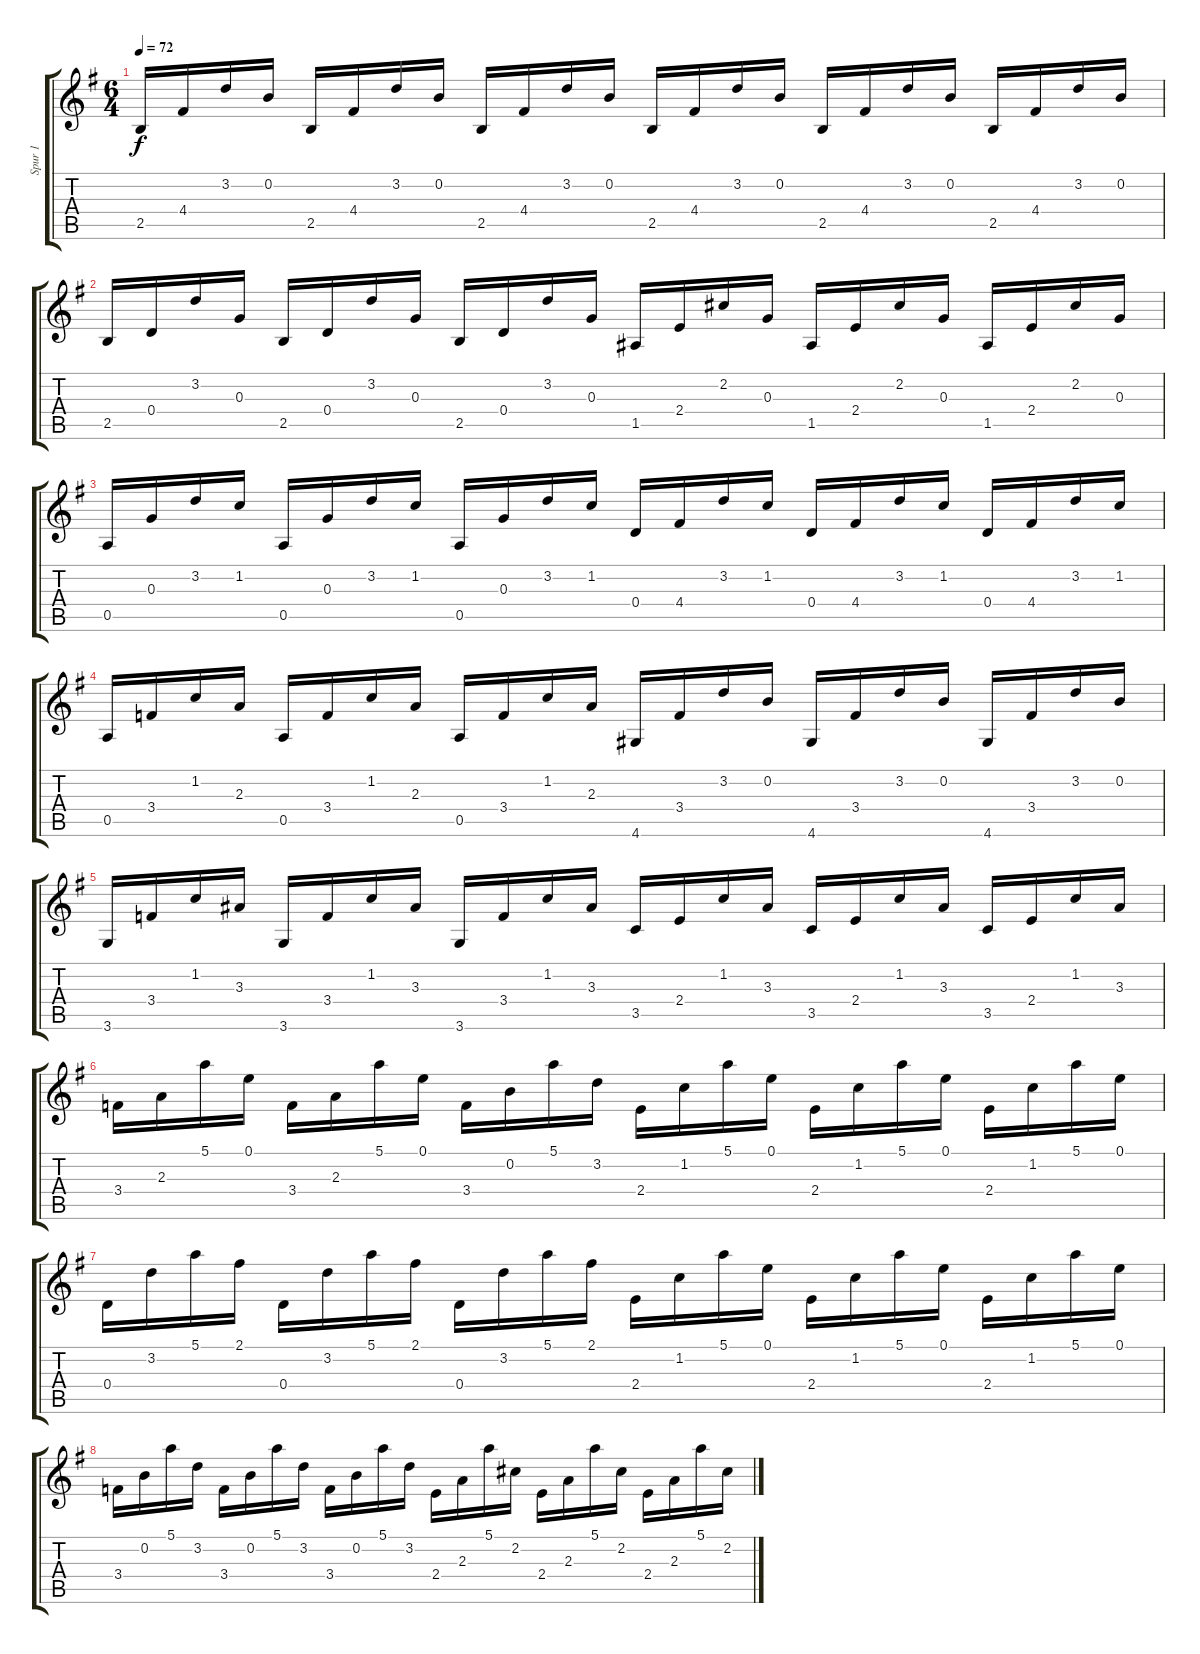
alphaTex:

\track ("Spur 1" "Spur 1") {instrument acousticguitarnylon}
\staff {score tabs}
\tuning (E4 B3 G3 D3 A2 E2) {hide}
\ts (6 4)
\tempo 72
\clef g2
\ks g
2.5.16{dy f} 4.4.16 3.2.16 0.2.16 2.5.16 4.4.16 3.2.16 0.2.16 2.5.16 4.4.16 3.2.16 0.2.16 2.5.16 4.4.16 3.2.16 0.2.16 2.5.16 4.4.16 3.2.16 0.2.16 2.5.16 4.4.16 3.2.16 0.2.16 |
2.5.16 0.4.16 3.2.16 0.3.16 2.5.16 0.4.16 3.2.16 0.3.16 2.5.16 0.4.16 3.2.16 0.3.16 1.5.16 2.4.16 2.2.16 0.3.16 1.5.16 2.4.16 2.2.16 0.3.16 1.5.16 2.4.16 2.2.16 0.3.16 |
0.5.16 0.3.16 3.2.16 1.2.16 0.5.16 0.3.16 3.2.16 1.2.16 0.5.16 0.3.16 3.2.16 1.2.16 0.4.16 4.4.16 3.2.16 1.2.16 0.4.16 4.4.16 3.2.16 1.2.16 0.4.16 4.4.16 3.2.16 1.2.16 |
0.5.16 3.4.16 1.2.16 2.3.16 0.5.16 3.4.16 1.2.16 2.3.16 0.5.16 3.4.16 1.2.16 2.3.16 4.6.16 3.4.16 3.2.16 0.2.16 4.6.16 3.4.16 3.2.16 0.2.16 4.6.16 3.4.16 3.2.16 0.2.16 |
3.6.16 3.4.16 1.2.16 3.3.16 3.6.16 3.4.16 1.2.16 3.3.16 3.6.16 3.4.16 1.2.16 3.3.16 3.5.16 2.4.16 1.2.16 3.3.16 3.5.16 2.4.16 1.2.16 3.3.16 3.5.16 2.4.16 1.2.16 3.3.16 |
3.4.16 2.3.16 5.1.16 0.1.16 3.4.16 2.3.16 5.1.16 0.1.16 3.4.16 0.2.16 5.1.16 3.2.16 2.4.16 1.2.16 5.1.16 0.1.16 2.4.16 1.2.16 5.1.16 0.1.16 2.4.16 1.2.16 5.1.16 0.1.16 |
0.4.16 3.2.16 5.1.16 2.1.16 0.4.16 3.2.16 5.1.16 2.1.16 0.4.16 3.2.16 5.1.16 2.1.16 2.4.16 1.2.16 5.1.16 0.1.16 2.4.16 1.2.16 5.1.16 0.1.16 2.4.16 1.2.16 5.1.16 0.1.16 |
3.4.16 0.2.16 5.1.16 3.2.16 3.4.16 0.2.16 5.1.16 3.2.16 3.4.16 0.2.16 5.1.16 3.2.16 2.4.16 2.3.16 5.1.16 2.2.16 2.4.16 2.3.16 5.1.16 2.2.16 2.4.16 2.3.16 5.1.16 2.2.16
